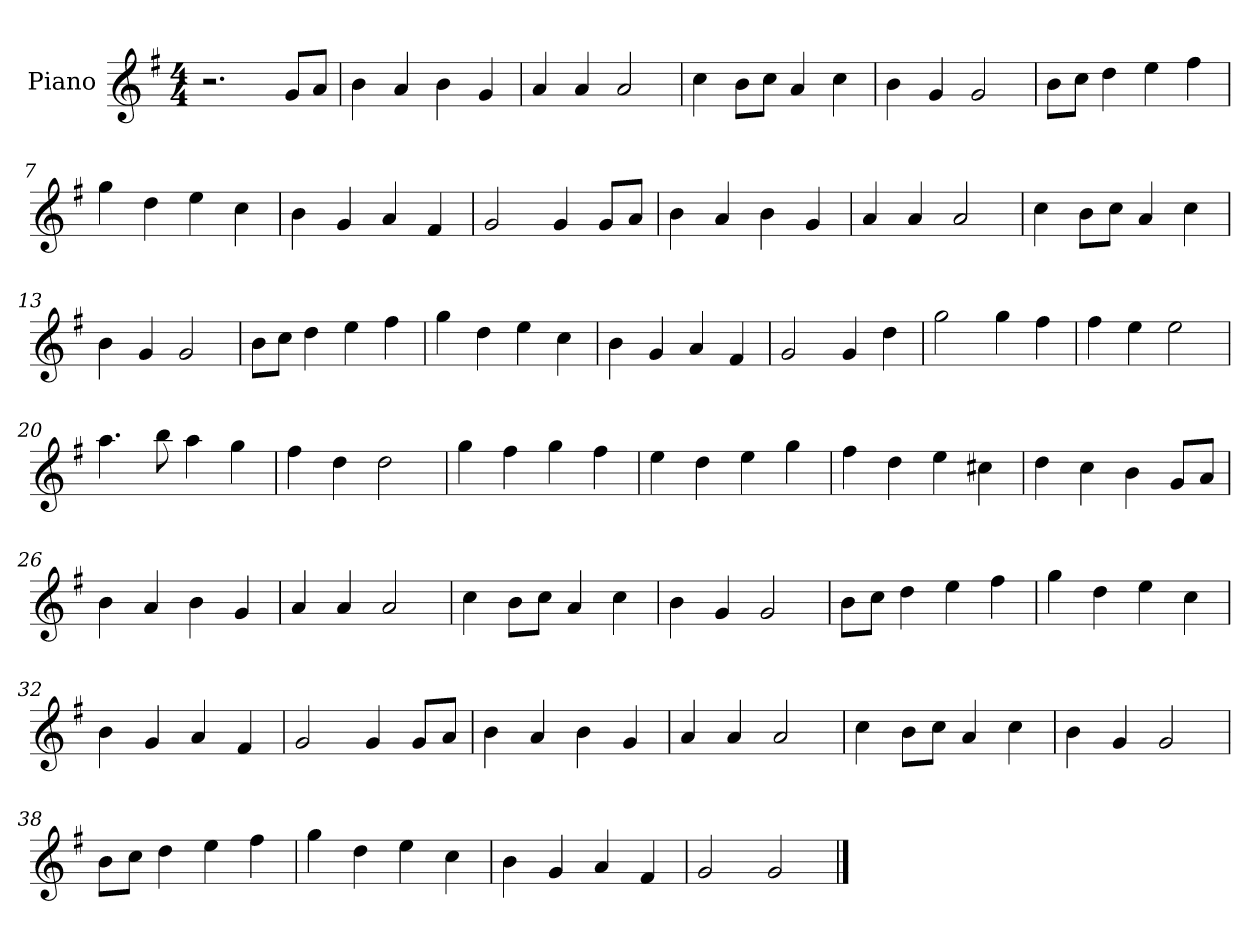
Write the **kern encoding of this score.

**kern
*part1
*staff1
*I"Piano
*I'Pno
*clefG2
*k[f#]
*M4/4
=1
2.r
8g/L
8a/J
=2
4b\
4a/
4b\
4g/
=3
4a/
4a/
2a/
=4
4cc\
8b\L
8cc\J
4a/
4cc\
=5
4b\
4g/
2g/
=6
8b\L
8cc\J
4dd\
4ee\
4ff#\
=7
4gg\
4dd\
4ee\
4cc\
=8
4b\
4g/
4a/
4f#/
=9
2g/
4g/
8g/L
8a/J
=10
4b\
4a/
4b\
4g/
=11
4a/
4a/
2a/
=12
4cc\
8b\L
8cc\J
4a/
4cc\
=13
4b\
4g/
2g/
=14
8b\L
8cc\J
4dd\
4ee\
4ff#\
=15
4gg\
4dd\
4ee\
4cc\
=16
4b\
4g/
4a/
4f#/
=17
2g/
4g/
4dd\
=18
2gg\
4gg\
4ff#\
=19
4ff#\
4ee\
2ee\
=20
4.aa\
8bb\
4aa\
4gg\
=21
4ff#\
4dd\
2dd\
=22
4gg\
4ff#\
4gg\
4ff#\
=23
4ee\
4dd\
4ee\
4gg\
=24
4ff#\
4dd\
4ee\
4cc#X\
=25
4dd\
4cc\
4b\
8g/L
8a/J
=26
4b\
4a/
4b\
4g/
=27
4a/
4a/
2a/
=28
4cc\
8b\L
8cc\J
4a/
4cc\
=29
4b\
4g/
2g/
=30
8b\L
8cc\J
4dd\
4ee\
4ff#\
=31
4gg\
4dd\
4ee\
4cc\
=32
4b\
4g/
4a/
4f#/
=33
2g/
4g/
8g/L
8a/J
=34
4b\
4a/
4b\
4g/
=35
4a/
4a/
2a/
=36
4cc\
8b\L
8cc\J
4a/
4cc\
=37
4b\
4g/
2g/
=38
8b\L
8cc\J
4dd\
4ee\
4ff#\
=39
4gg\
4dd\
4ee\
4cc\
=40
4b\
4g/
4a/
4f#/
=41
2g/
2g/
==
*-
